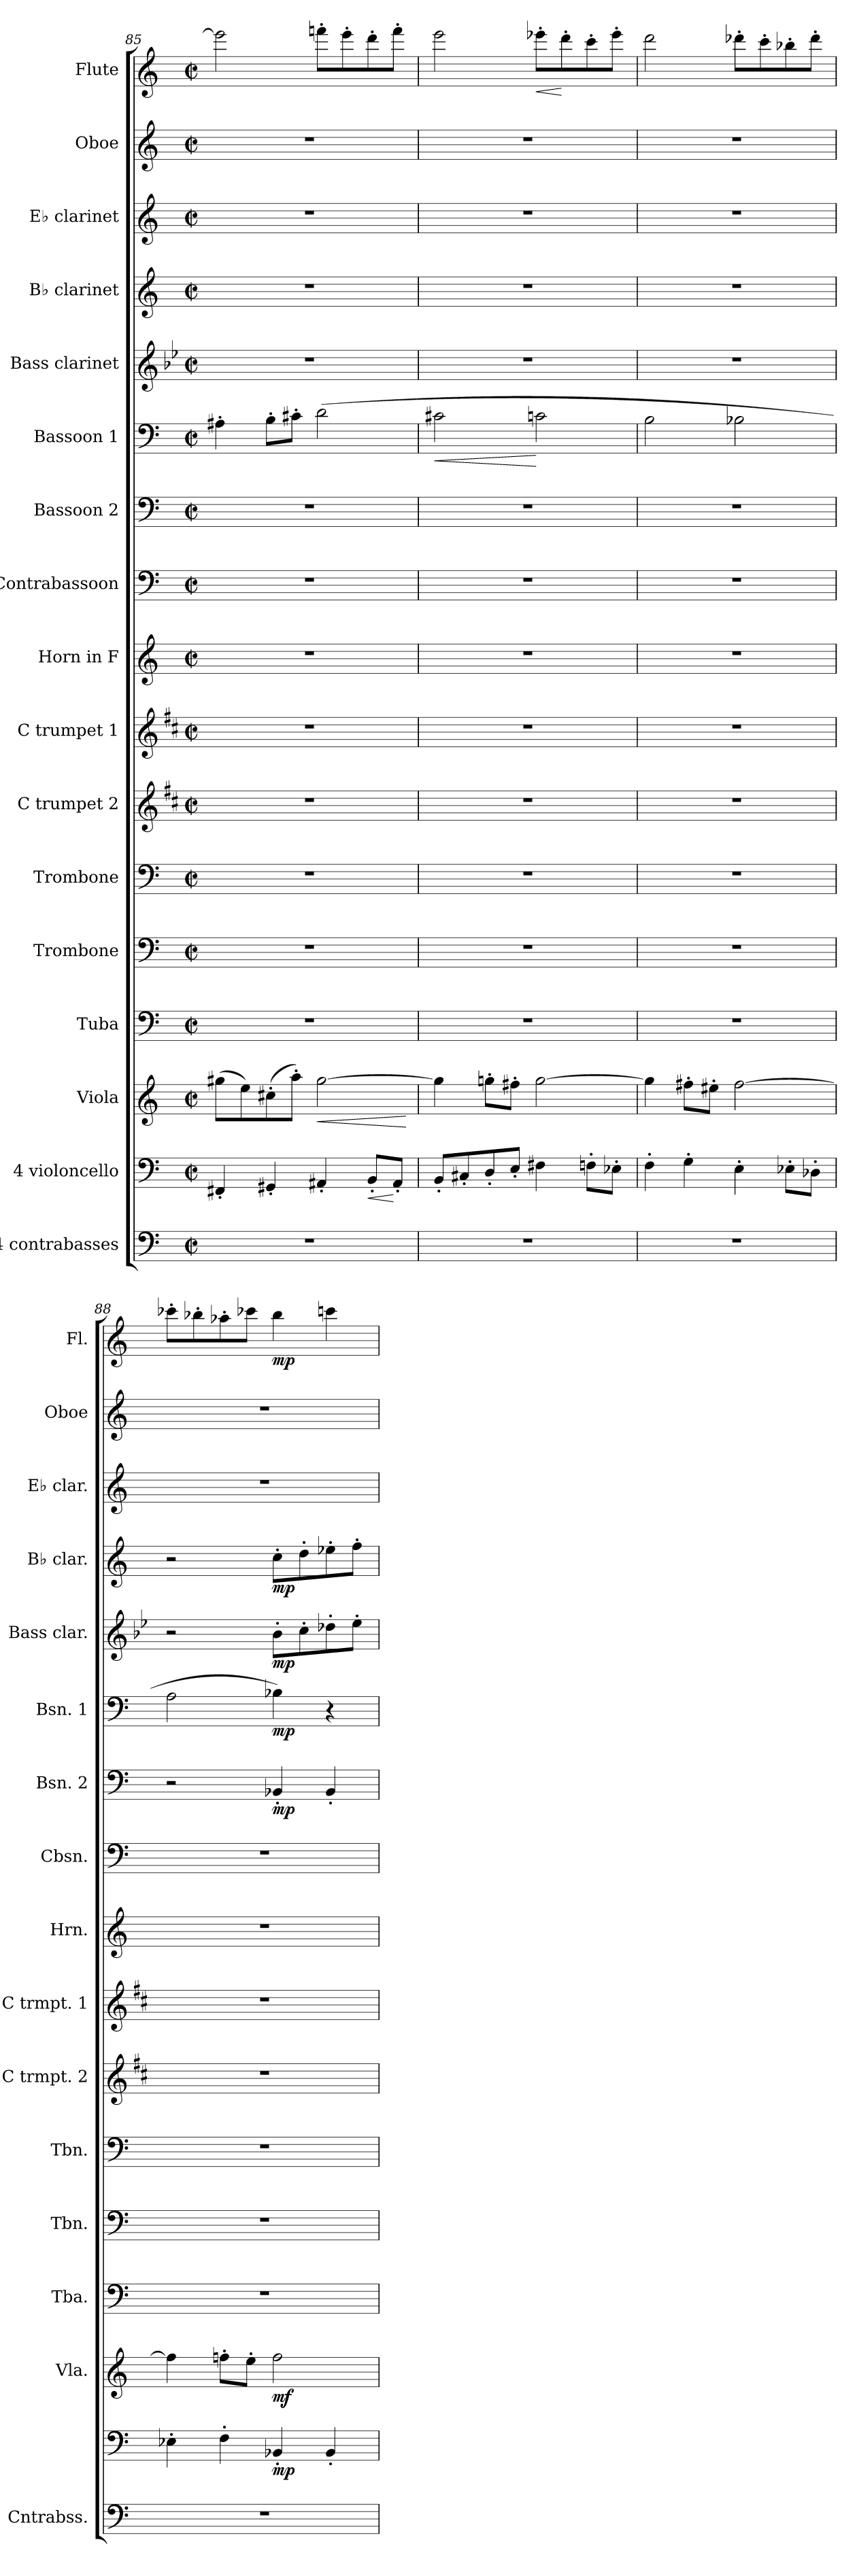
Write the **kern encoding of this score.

**kern	**kern	**dynam	**kern	**dynam	**kern	**kern	**kern	**kern	**kern	**kern	**kern	**kern	**dynam	**kern	**dynam	**kern	**dynam	**kern	**dynam	**kern	**kern	**kern	**dynam
*part17	*part16	*part16	*part15	*part15	*part14	*part13	*part12	*part11	*part10	*part9	*part8	*part7	*part7	*part6	*part6	*part5	*part5	*part4	*part4	*part3	*part2	*part1	*part1
*staff17	*staff16	*staff16	*staff15	*staff15	*staff14	*staff13	*staff12	*staff11	*staff10	*staff9	*staff8	*staff7	*staff7	*staff6	*staff6	*staff5	*staff5	*staff4	*staff4	*staff3	*staff2	*staff1	*staff1
*I"4 contrabasses	*I"4 violoncello	*	*I"Viola	*	*I"Tuba	*I"Trombone	*I"Trombone	*I"C trumpet 2	*I"C trumpet 1	*I"Horn in F	*I"Contrabassoon	*I"Bassoon 2	*	*I"Bassoon 1	*	*I"Bass clarinet	*	*I"B♭ clarinet	*	*I"E♭ clarinet	*I"Oboe	*I"Flute	*
*I'Cntrabss.	*	*	*I'Vla.	*	*I'Tba.	*I'Tbn.	*I'Tbn.	*I'C trmpt. 2	*I'C trmpt. 1	*I'Hrn.	*I'Cbsn.	*I'Bsn. 2	*	*I'Bsn. 1	*	*I'Bass clar.	*	*I'B♭ clar.	*	*I'E♭ clar.	*I'Oboe	*I'Fl.	*
!!LO:PB:g=z
*clefF4	*clefF4	*	*clefG2	*	*clefF4	*clefF4	*clefF4	*clefG2	*clefG2	*clefG2	*clefF4	*clefF4	*	*clefF4	*	*clefG2	*	*clefG2	*	*clefG2	*clefG2	*clefG2	*
*ITrd7c12	*	*	*	*	*	*	*	*ITrd1c2	*ITrd1c2	*ITrd4c7	*ITrd7c12	*	*	*	*	*ITrd8c14	*	*ITrd1c2	*	*ITrd-2c-3	*	*	*
*k[]	*k[]	*	*k[]	*	*k[]	*k[]	*k[]	*k[]	*k[]	*k[b-]	*k[]	*k[]	*	*k[]	*	*k[b-e-]	*	*k[b-e-]	*	*k[b-e-a-]	*k[]	*k[]	*
*M2/2	*M2/2	*	*M2/2	*	*M2/2	*M2/2	*M2/2	*M2/2	*M2/2	*M2/2	*M2/2	*M2/2	*	*M2/2	*	*M2/2	*	*M2/2	*	*M2/2	*M2/2	*M2/2	*
*met(c|)	*met(c|)	*	*met(c|)	*	*met(c|)	*met(c|)	*met(c|)	*met(c|)	*met(c|)	*met(c|)	*met(c|)	*met(c|)	*	*met(c|)	*	*met(c|)	*	*met(c|)	*	*met(c|)	*met(c|)	*met(c|)	*
=85	=85	=85	=85	=85	=85	=85	=85	=85	=85	=85	=85	=85	=85	=85	=85	=85	=85	=85	=85	=85	=85	=85	=85
1r	4FF#X'/	.	(>8gg#X\L	.	1r	1r	1r	1r	1r	1r	1r	1r	.	4A#X'\	.	1r	.	1r	.	1r	1r	2eee\]	.
.	.	.	8ee\)	.	.	.	.	.	.	.	.	.	.	.	.	.	.	.	.	.	.	.	.
.	4GG#X'/	.	(>8cc#X'\	.	.	.	.	.	.	.	.	.	.	8B'\L	.	.	.	.	.	.	.	.	.
.	.	.	8aa'\J)	.	.	.	.	.	.	.	.	.	.	8c#X'\J	.	.	.	.	.	.	.	.	.
!	!	!	!	!LO:HP:b	!	!	!	!	!	!	!	!	!	!	!	!	!	!	!	!	!	!	!
.	4AA#X'/	.	[2gg#\	<	.	.	.	.	.	.	.	.	.	(>2d\	.	.	.	.	.	.	.	8fffn'\L	.
.	.	.	.	.	.	.	.	.	.	.	.	.	.	.	.	.	.	.	.	.	.	8eee'\	.
!	!	!LO:HP:b	!	!	!	!	!	!	!	!	!	!	!	!	!	!	!	!	!	!	!	!	!
.	8BB'/L	<	.	.	.	.	.	.	.	.	.	.	.	.	.	.	.	.	.	.	.	8ddd'\	.
.	8AA#'/J	[	.	.	.	.	.	.	.	.	.	.	.	.	.	.	.	.	.	.	.	8fff'\J	.
.	.	.	.	[	.	.	.	.	.	.	.	.	.	.	.	.	.	.	.	.	.	.	.
=86	=86	=86	=86	=86	=86	=86	=86	=86	=86	=86	=86	=86	=86	=86	=86	=86	=86	=86	=86	=86	=86	=86	=86
!	!	!	!	!	!	!	!	!	!	!	!	!	!	!	!LO:HP:b	!	!	!	!	!	!	!	!
1r	8BB'/L	.	4gg#\]	.	1r	1r	1r	1r	1r	1r	1r	1r	.	2c#X\	<	1r	.	1r	.	1r	1r	2eee\	.
.	8C#X'/	.	.	.	.	.	.	.	.	.	.	.	.	.	.	.	.	.	.	.	.	.	.
.	8D'/	.	8ggn'\L	.	.	.	.	.	.	.	.	.	.	.	.	.	.	.	.	.	.	.	.
.	8E'/J	.	8ff#X'\J	.	.	.	.	.	.	.	.	.	.	.	.	.	.	.	.	.	.	.	.
!	!	!	!	!	!	!	!	!	!	!	!	!	!	!	!	!	!	!	!	!	!	!	!LO:HP:b
.	4F#X\	.	[2gg\	.	.	.	.	.	.	.	.	.	.	2cn\	[	.	.	.	.	.	.	8eee-X'\L	<
.	.	.	.	.	.	.	.	.	.	.	.	.	.	.	.	.	.	.	.	.	.	8ddd'\	[
.	8Fn'\L	.	.	.	.	.	.	.	.	.	.	.	.	.	.	.	.	.	.	.	.	8ccc'\	.
.	8E-X'\J	.	.	.	.	.	.	.	.	.	.	.	.	.	.	.	.	.	.	.	.	8eee-'\J	.
=87	=87	=87	=87	=87	=87	=87	=87	=87	=87	=87	=87	=87	=87	=87	=87	=87	=87	=87	=87	=87	=87	=87	=87
1r	4F'\	.	4gg\]	.	1r	1r	1r	1r	1r	1r	1r	1r	.	2B\	.	1r	.	1r	.	1r	1r	2ddd\	.
.	4G'\	.	8ff#X'\L	.	.	.	.	.	.	.	.	.	.	.	.	.	.	.	.	.	.	.	.
.	.	.	8ee#X'\J	.	.	.	.	.	.	.	.	.	.	.	.	.	.	.	.	.	.	.	.
.	4E'\	.	[2ff#\	.	.	.	.	.	.	.	.	.	.	2B-X\	.	.	.	.	.	.	.	8ddd-X'\L	.
.	.	.	.	.	.	.	.	.	.	.	.	.	.	.	.	.	.	.	.	.	.	8ccc'\	.
.	8E-X'\L	.	.	.	.	.	.	.	.	.	.	.	.	.	.	.	.	.	.	.	.	8bb-X'\	.
.	8D-X'\J	.	.	.	.	.	.	.	.	.	.	.	.	.	.	.	.	.	.	.	.	8ddd-'\J	.
=88	=88	=88	=88	=88	=88	=88	=88	=88	=88	=88	=88	=88	=88	=88	=88	=88	=88	=88	=88	=88	=88	=88	=88
1r	4E-X'\	.	4ff#\]	.	1r	1r	1r	1r	1r	1r	1r	2r	.	2A\	.	2r	.	2r	.	1r	1r	8ccc-X'\L	.
.	.	.	.	.	.	.	.	.	.	.	.	.	.	.	.	.	.	.	.	.	.	8bb-X'\	.
.	4F'\	.	8ffn'\L	.	.	.	.	.	.	.	.	.	.	.	.	.	.	.	.	.	.	8aa-X'\	.
.	.	.	8ee'\J	.	.	.	.	.	.	.	.	.	.	.	.	.	.	.	.	.	.	8ccc-X\J	.
!	!	!LO:DY:b	!	!LO:DY:b	!	!	!	!	!	!	!	!	!LO:DY:b	!	!LO:DY:b	!	!LO:DY:b	!	!LO:DY:b	!	!	!	!LO:DY:b
.	4BB-X'/	mp	2ff\	mf	.	.	.	.	.	.	.	4BB-X'/	mp	4B-X\)	mp	8B-'\L	mp	8b-'\L	mp	.	.	4bb-\	mp
.	.	.	.	.	.	.	.	.	.	.	.	.	.	.	.	8c'\	.	8cc'\	.	.	.	.	.
.	4BB-'/	.	.	.	.	.	.	.	.	.	.	4BB-'/	.	4r	.	8d-X'\	.	8dd-X'\	.	.	.	4cccn\	.
.	.	.	.	.	.	.	.	.	.	.	.	.	.	.	.	8e-'\J	.	8ee-'\J	.	.	.	.	.
=	=	=	=	=	=	=	=	=	=	=	=	=	=	=	=	=	=	=	=	=	=	=	=
*-	*-	*-	*-	*-	*-	*-	*-	*-	*-	*-	*-	*-	*-	*-	*-	*-	*-	*-	*-	*-	*-	*-	*-
